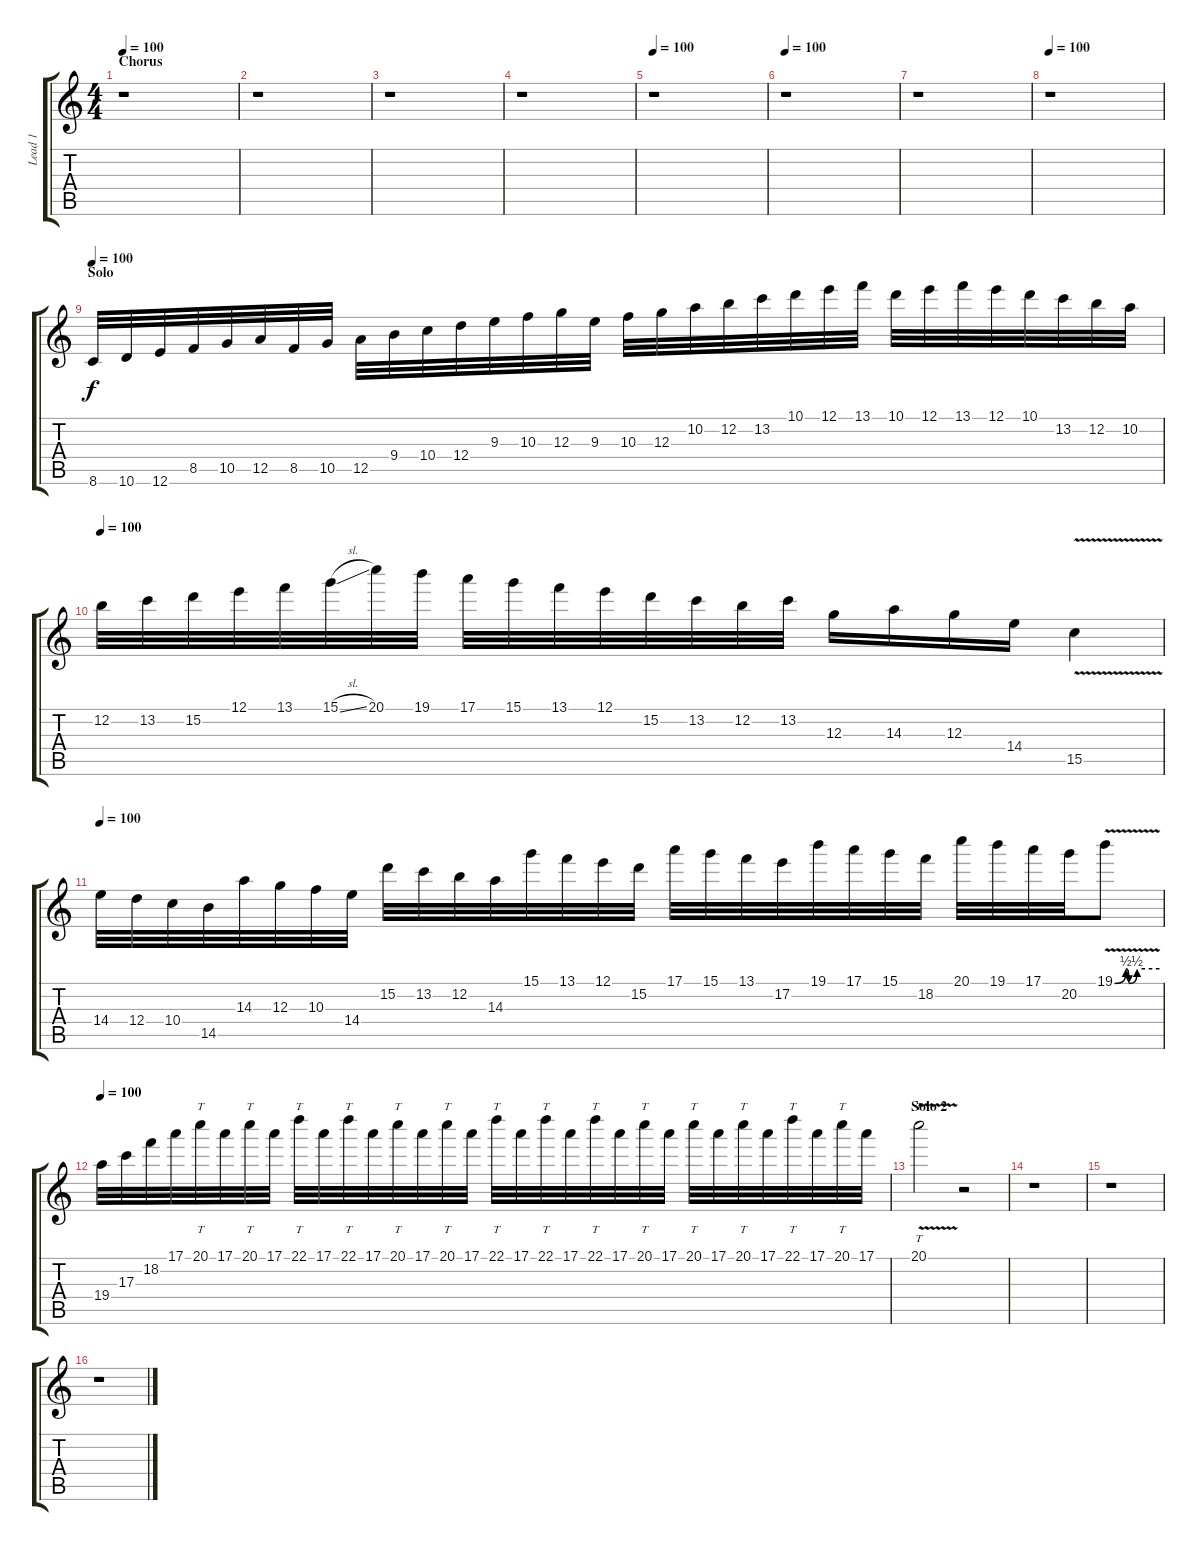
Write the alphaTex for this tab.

\track ("Lead 1" "Lead 1") {instrument overdrivenguitar}
\staff {score tabs}
\tuning (E4 B3 G3 D3 A2 E2) {hide}
\ts (4 4)
\section ("" "Chorus")
\tempo 100
\clef g2
\ks c
r.1{dy mp} |
r.1 |
r.1 |
r.1 |
\section ("" "")
\tempo 100
r.1 |
\tempo 100
r.1 |
r.1 |
\tempo 100
r.1 |
\section ("" "Solo")
\tempo 100
8.6.32{dy f volume 16 instrument overdrivenguitar} 10.6.32 12.6.32 8.5.32 10.5.32 12.5.32 8.5.32 10.5.32 12.5.32 9.4.32 10.4.32 12.4.32 9.3.32 10.3.32 12.3.32 9.3.32 10.3.32 12.3.32 10.2.32 12.2.32 13.2.32 10.1.32 12.1.32 13.1.32 10.1.32 12.1.32 13.1.32 12.1.32 10.1.32 13.2.32 12.2.32 10.2.32 |
\tempo 100
12.2.32 13.2.32 15.2.32 12.1.32 13.1.32 15.1{sl}.32 20.1.32 19.1.32 17.1.32 15.1.32 13.1.32 12.1.32 15.2.32 13.2.32 12.2.32 13.2.32 12.3.16 14.3.16 12.3.16 14.4.16 15.5{v}.4 |
\tempo 100
14.4.32 12.4.32 10.4.32 14.5.32 14.3.32 12.3.32 10.3.32 14.4.32 15.2.32 13.2.32 12.2.32 14.3.32 15.1.32 13.1.32 12.1.32 15.2.32 17.1.32 15.1.32 13.1.32 17.2.32 19.1.32 17.1.32 15.1.32 18.2.32 20.1.32 19.1.32 17.1.32 20.2.32 19.1{be (custom 0 0 15 2 19 0 30 2 60 2) v}.8 |
\tempo 100
19.4.32 17.3.32 18.2.32 17.1.32 20.1.32{tt} 17.1.32 20.1.32{tt} 17.1.32 22.1.32{tt} 17.1.32 22.1.32{tt} 17.1.32 20.1.32{tt} 17.1.32 20.1.32{tt} 17.1.32 22.1.32{tt} 17.1.32 22.1.32{tt} 17.1.32 22.1.32{tt} 17.1.32 20.1.32{tt} 17.1.32 20.1.32{tt} 17.1.32 20.1.32{tt} 17.1.32 22.1.32{tt} 17.1.32 20.1.32{tt} 17.1.32 |
\section ("" "Solo 2")
20.1{v}.2{tt} r.2 |
r.1 |
r.1 |
r.1
